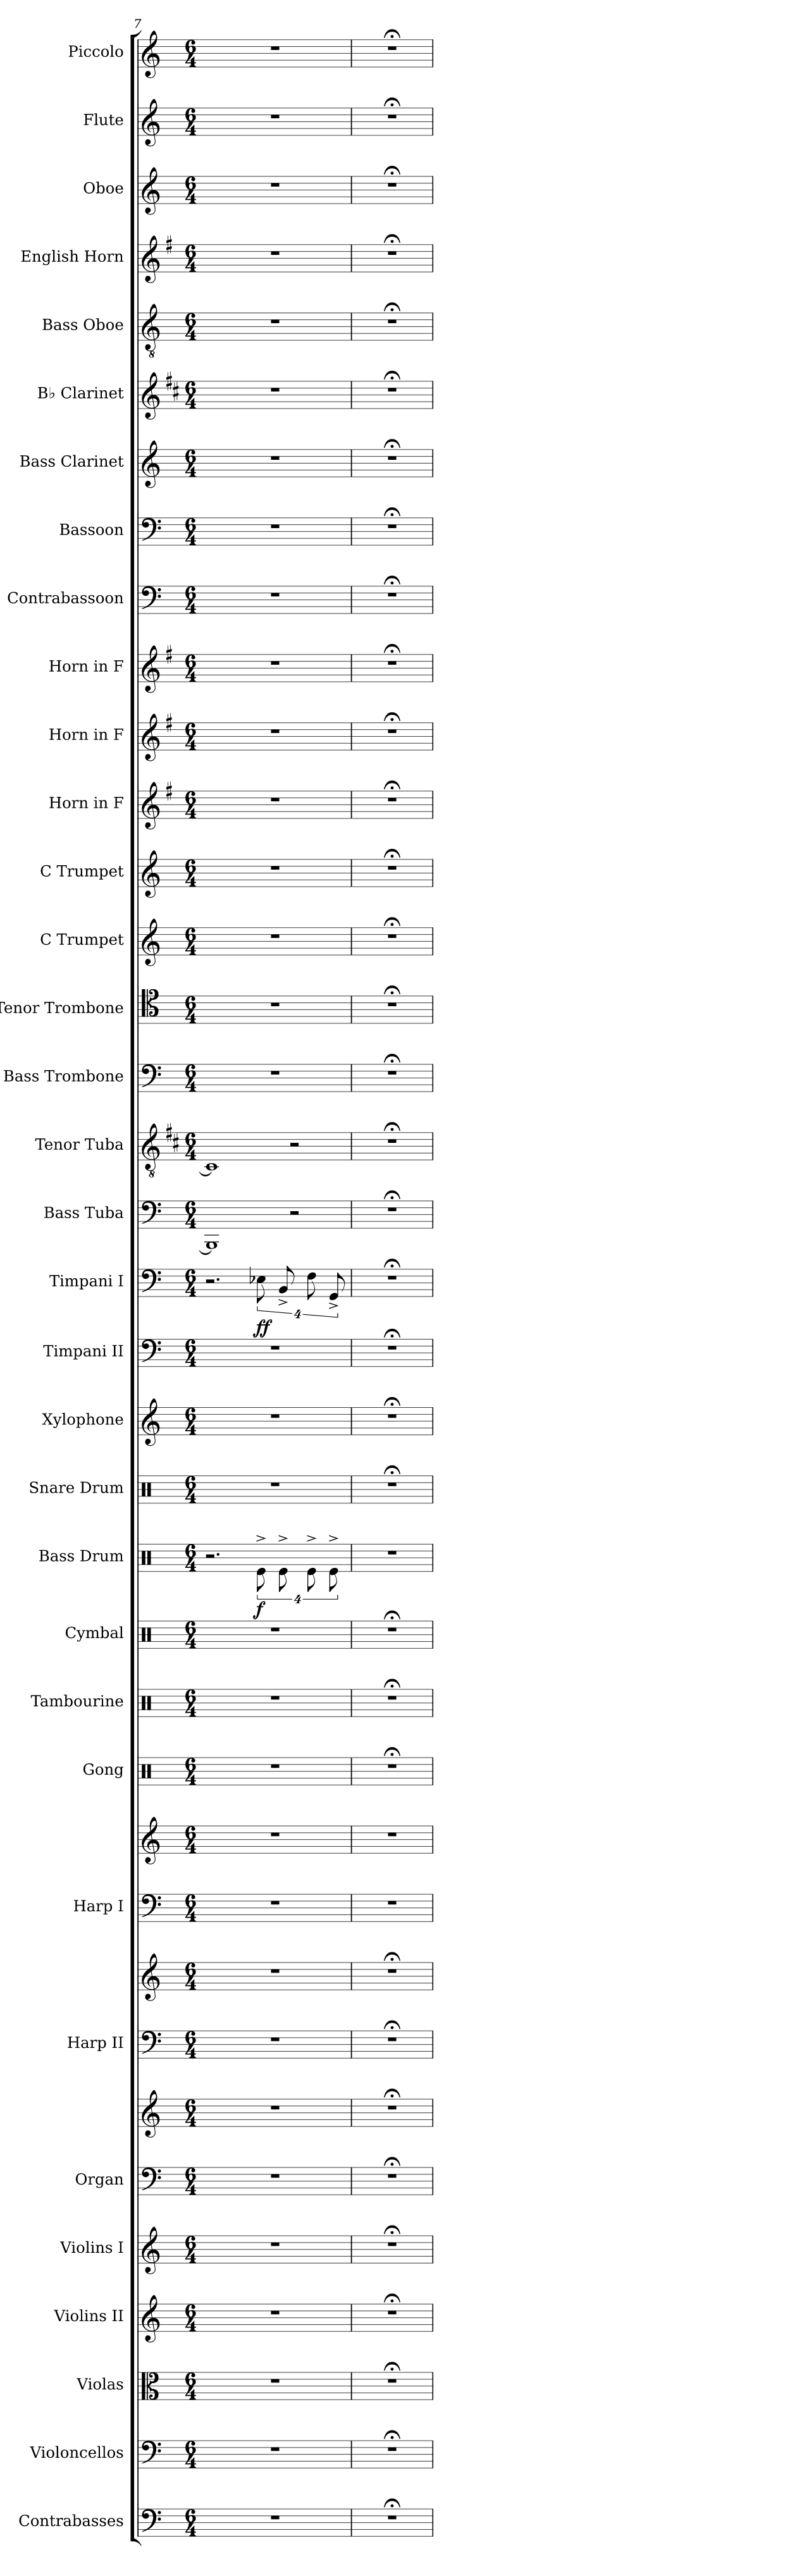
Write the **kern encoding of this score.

**kern	**kern	**kern	**kern	**kern	**kern	**kern	**kern	**kern	**kern	**kern	**kern	**kern	**kern	**kern	**dynam	**kern	**kern	**kern	**kern	**dynam	**kern	**kern	**kern	**kern	**kern	**kern	**kern	**kern	**kern	**kern	**kern	**kern	**kern	**kern	**kern	**kern	**kern	**kern
*part34	*part33	*part32	*part31	*part30	*part29	*part29	*part28	*part28	*part27	*part27	*part26	*part25	*part24	*part23	*part23	*part22	*part21	*part20	*part19	*part19	*part18	*part17	*part16	*part15	*part14	*part13	*part12	*part11	*part10	*part9	*part8	*part7	*part6	*part5	*part4	*part3	*part2	*part1
*staff37	*staff36	*staff35	*staff34	*staff33	*staff32	*staff31	*staff30	*staff29	*staff28	*staff27	*staff26	*staff25	*staff24	*staff23	*staff23	*staff22	*staff21	*staff20	*staff19	*staff19	*staff18	*staff17	*staff16	*staff15	*staff14	*staff13	*staff12	*staff11	*staff10	*staff9	*staff8	*staff7	*staff6	*staff5	*staff4	*staff3	*staff2	*staff1
*I"Contrabasses	*I"Violoncellos	*I"Violas	*I"Violins II	*I"Violins I	*I"Organ	*	*I"Harp II	*	*I"Harp I	*	*I"Gong	*I"Tambourine	*I"Cymbal	*I"Bass Drum	*	*I"Snare Drum	*I"Xylophone	*I"Timpani II	*I"Timpani I	*	*I"Bass Tuba	*I"Tenor Tuba	*I"Bass Trombone	*I"Tenor Trombone	*I"C Trumpet	*I"C Trumpet	*I"Horn in F	*I"Horn in F	*I"Horn in F	*I"Contrabassoon	*I"Bassoon	*I"Bass Clarinet	*I"B♭ Clarinet	*I"Bass Oboe	*I"English Horn	*I"Oboe	*I"Flute	*I"Piccolo
*I'Cbs.	*I'Vcs.	*I'Vlas.	*I'Vlns.	*I'Vlns.	*I'Org.	*	*I'Hrp.	*	*I'Hrp.	*	*	*I'Tamb.	*I'Cym.	*I'B. Dr.	*	*I'Sn. Dr.	*I'Xyl.	*I'Timp.	*I'Timp.	*	*I'Tba.	*	*I'B. Tbn.	*I'T. Tbn.	*I'C Tpt.	*I'C Tpt.	*	*	*	*I'Cbsn.	*I'Bsn.	*I'B. Cl.	*I'B♭ Cl.	*	*I'E. Hn.	*I'Ob.	*I'Fl.	*I'Picc.
*clefF4	*clefF4	*clefC3	*clefG2	*clefG2	*clefF4	*clefG2	*clefF4	*clefG2	*clefF4	*clefG2	*clefX	*clefX	*clefX	*clefX	*	*clefX	*clefG2	*clefF4	*clefF4	*	*clefF4	*clefGv2	*clefF4	*clefC4	*clefG2	*clefG2	*clefG2	*clefG2	*clefG2	*clefF4	*clefF4	*clefG2	*clefG2	*clefGv2	*clefG2	*clefG2	*clefG2	*clefG2
*ITrd7c12	*	*	*	*	*	*	*	*	*	*	*	*	*	*	*	*	*ITrd-7c-12	*	*	*	*	*ITrd1c2	*	*	*	*	*ITrd4c7	*ITrd4c7	*ITrd4c7	*ITrd7c12	*	*ITrd8c14	*ITrd1c2	*	*ITrd4c7	*	*	*ITrd-7c-12
*k[]	*k[]	*k[]	*k[]	*k[]	*k[]	*k[]	*k[]	*k[]	*k[]	*k[]	*k[]	*k[]	*k[]	*k[]	*	*k[]	*k[]	*k[]	*k[]	*	*k[]	*k[]	*k[]	*k[]	*k[]	*k[]	*k[]	*k[]	*k[]	*k[]	*k[]	*k[]	*k[]	*k[]	*k[]	*k[]	*k[]	*k[]
*M6/4	*M6/4	*M6/4	*M6/4	*M6/4	*M6/4	*M6/4	*M6/4	*M6/4	*M6/4	*M6/4	*M6/4	*M6/4	*M6/4	*M6/4	*	*M6/4	*M6/4	*M6/4	*M6/4	*	*M6/4	*M6/4	*M6/4	*M6/4	*M6/4	*M6/4	*M6/4	*M6/4	*M6/4	*M6/4	*M6/4	*M6/4	*M6/4	*M6/4	*M6/4	*M6/4	*M6/4	*M6/4
=7	=7	=7	=7	=7	=7	=7	=7	=7	=7	=7	=7	=7	=7	=7	=7	=7	=7	=7	=7	=7	=7	=7	=7	=7	=7	=7	=7	=7	=7	=7	=7	=7	=7	=7	=7	=7	=7	=7
1.r	1.r	1.r	1.r	1.r	1.r	1.r	1.r	1.r	1.r	1.r	1.r	1.r	1.r	2.r	.	1.r	1.r	1.r	2.r	.	1BBB]	1BB]	1.r	1.r	1.r	1.r	1.r	1.r	1.r	1.r	1.r	1.r	1.r	1.r	1.r	1.r	1.r	1.r
!	!	!	!	!	!	!	!	!	!	!	!	!	!	!	!LO:DY:b	!	!	!	!	!LO:DY:b	!	!	!	!	!	!	!	!	!	!	!	!	!	!	!	!	!	!
.	.	.	.	.	.	.	.	.	.	.	.	.	.	16%3Re^\	f	.	.	.	16%3E-X\	ff	.	.	.	.	.	.	.	.	.	.	.	.	.	.	.	.	.	.
.	.	.	.	.	.	.	.	.	.	.	.	.	.	16%3Re^\	.	.	.	.	16%3BB^/	.	.	.	.	.	.	.	.	.	.	.	.	.	.	.	.	.	.	.
.	.	.	.	.	.	.	.	.	.	.	.	.	.	.	.	.	.	.	.	.	2r	2r	.	.	.	.	.	.	.	.	.	.	.	.	.	.	.	.
.	.	.	.	.	.	.	.	.	.	.	.	.	.	16%3Re^\	.	.	.	.	16%3F\	.	.	.	.	.	.	.	.	.	.	.	.	.	.	.	.	.	.	.
.	.	.	.	.	.	.	.	.	.	.	.	.	.	16%3Re^\	.	.	.	.	16%3GG^/	.	.	.	.	.	.	.	.	.	.	.	.	.	.	.	.	.	.	.
=8	=8	=8	=8	=8	=8	=8	=8	=8	=8	=8	=8	=8	=8	=8	=8	=8	=8	=8	=8	=8	=8	=8	=8	=8	=8	=8	=8	=8	=8	=8	=8	=8	=8	=8	=8	=8	=8	=8
*	*	*	*	*	*	*	*	*	*	*	*	*	*	*	*	*	*	*	*	*	*	*	*	*	*	*	*	*	*	*	*	*	*	*	*	*	*	*MM150
1.r;<	1.r;<	1.r;<	1.r;<	1.r;<	1.r;<	1.r;<	1.r;<	1.r;<	1.r	1.r	1.r;<	1.r;<	1.r;<	1.r	.	1.r;<	1.r;<	1.r;<	1.r;<	.	1.r;<	1.r;<	1.r;<	1.r;<	1.r;<	1.r;<	1.r;<	1.r;<	1.r;<	1.r;<	1.r;<	1.r;<	1.r;<	1.r;<	1.r;<	1.r;<	1.r;<	1.r;<
=	=	=	=	=	=	=	=	=	=	=	=	=	=	=	=	=	=	=	=	=	=	=	=	=	=	=	=	=	=	=	=	=	=	=	=	=	=	=
*-	*-	*-	*-	*-	*-	*-	*-	*-	*-	*-	*-	*-	*-	*-	*-	*-	*-	*-	*-	*-	*-	*-	*-	*-	*-	*-	*-	*-	*-	*-	*-	*-	*-	*-	*-	*-	*-	*-
